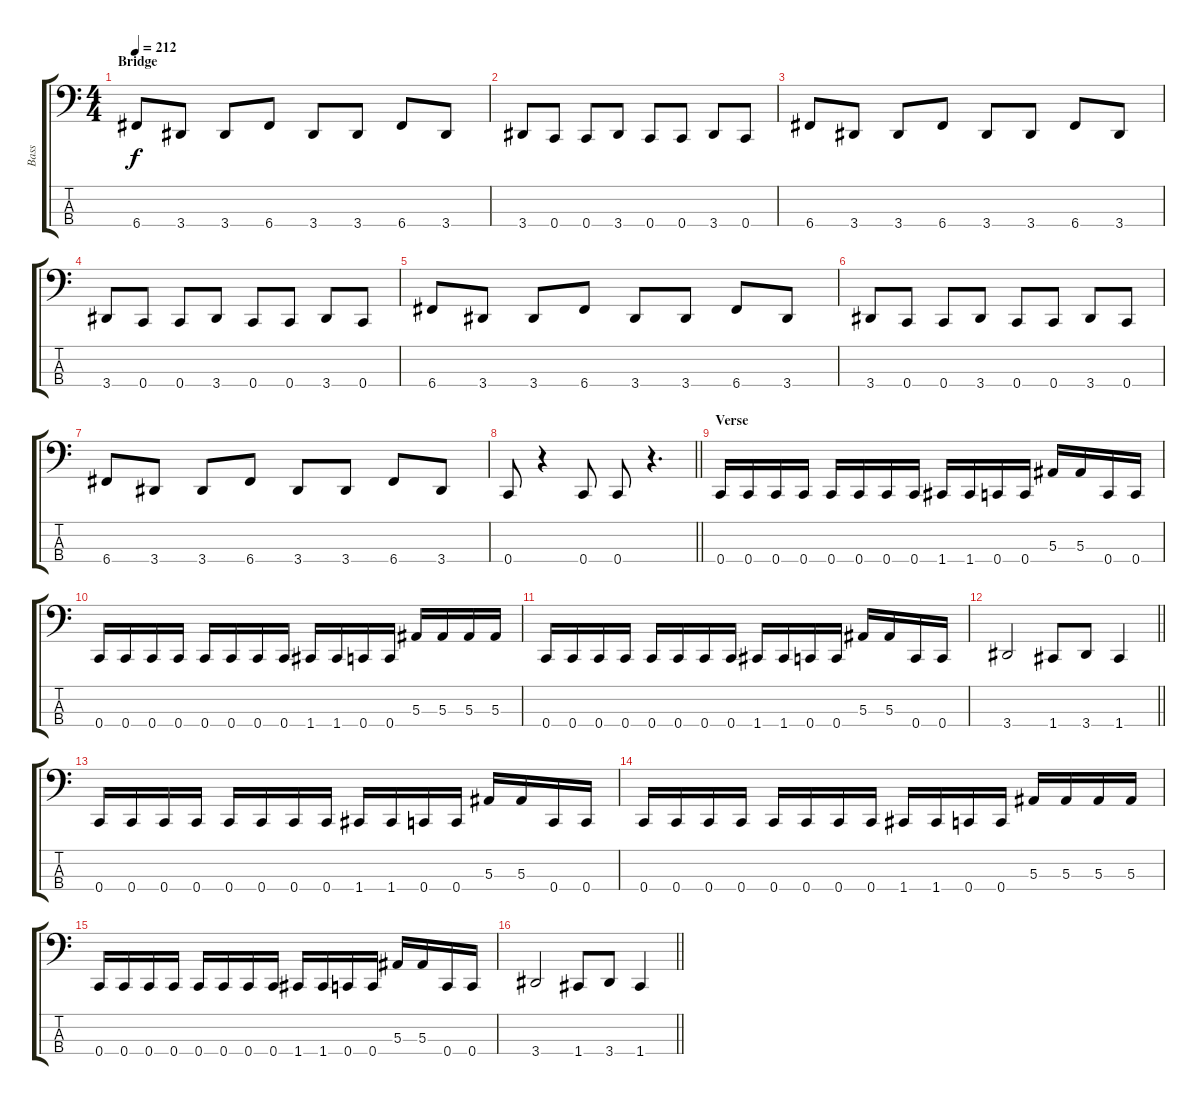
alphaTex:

\track ("Bass" "Bass") {instrument electricbassfinger}
\staff {score tabs}
\tuning (Eb2 Bb1 F1 C1) {hide}
\ts (4 4)
\section ("" "Bridge")
\tempo 212
\clef f4
\ks c
6.4.8{dy f} 3.4.8 3.4.8 6.4.8 3.4.8 3.4.8 6.4.8 3.4.8 |
3.4.8 0.4.8 0.4.8 3.4.8 0.4.8 0.4.8 3.4.8 0.4.8 |
6.4.8 3.4.8 3.4.8 6.4.8 3.4.8 3.4.8 6.4.8 3.4.8 |
3.4.8 0.4.8 0.4.8 3.4.8 0.4.8 0.4.8 3.4.8 0.4.8 |
6.4.8 3.4.8 3.4.8 6.4.8 3.4.8 3.4.8 6.4.8 3.4.8 |
3.4.8 0.4.8 0.4.8 3.4.8 0.4.8 0.4.8 3.4.8 0.4.8 |
6.4.8 3.4.8 3.4.8 6.4.8 3.4.8 3.4.8 6.4.8 3.4.8 |
\barLineRight lightlight
0.4.8 r.4 0.4.8 0.4.8 r.4{d} |
\section ("" "Verse")
0.4.16 0.4.16 0.4.16 0.4.16 0.4.16 0.4.16 0.4.16 0.4.16 1.4.16 1.4.16 0.4.16 0.4.16 5.3.16 5.3.16 0.4.16 0.4.16 |
0.4.16 0.4.16 0.4.16 0.4.16 0.4.16 0.4.16 0.4.16 0.4.16 1.4.16 1.4.16 0.4.16 0.4.16 5.3.16 5.3.16 5.3.16 5.3.16 |
0.4.16 0.4.16 0.4.16 0.4.16 0.4.16 0.4.16 0.4.16 0.4.16 1.4.16 1.4.16 0.4.16 0.4.16 5.3.16 5.3.16 0.4.16 0.4.16 |
\barLineRight lightlight
3.4.2 1.4.8 3.4.8 1.4.4 |
0.4.16 0.4.16 0.4.16 0.4.16 0.4.16 0.4.16 0.4.16 0.4.16 1.4.16 1.4.16 0.4.16 0.4.16 5.3.16 5.3.16 0.4.16 0.4.16 |
0.4.16 0.4.16 0.4.16 0.4.16 0.4.16 0.4.16 0.4.16 0.4.16 1.4.16 1.4.16 0.4.16 0.4.16 5.3.16 5.3.16 5.3.16 5.3.16 |
0.4.16 0.4.16 0.4.16 0.4.16 0.4.16 0.4.16 0.4.16 0.4.16 1.4.16 1.4.16 0.4.16 0.4.16 5.3.16 5.3.16 0.4.16 0.4.16 |
\barLineRight lightlight
3.4.2 1.4.8 3.4.8 1.4.4
